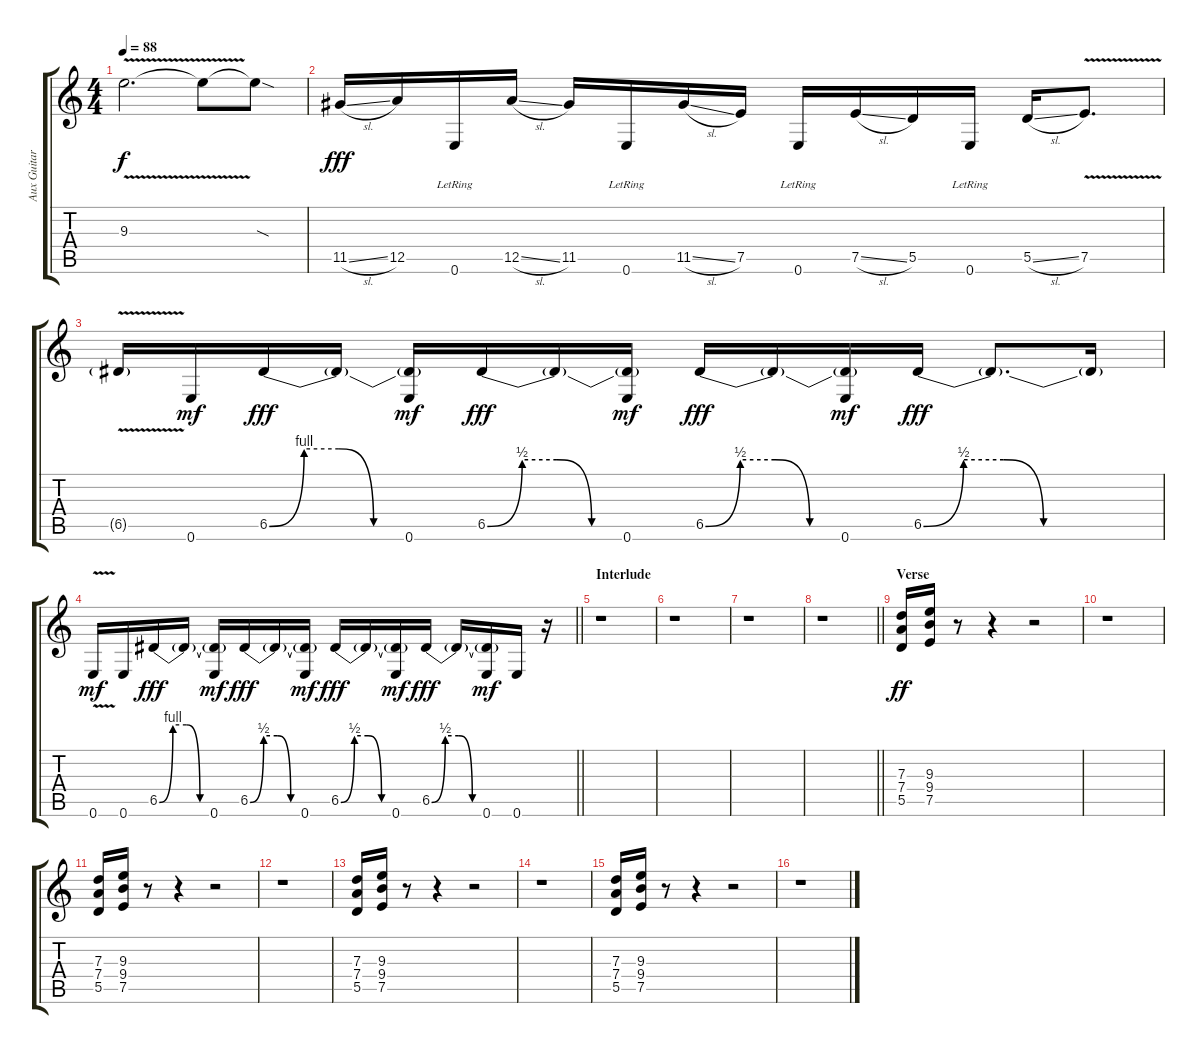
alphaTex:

\track ("Aux Guitar" "Aux Guitar") {instrument distortionguitar}
\staff {score tabs}
\tuning (E4 B3 G3 D3 A2 E2) {hide}
\ts (4 4)
\tempo 88
\clef g2
\ks c
9.3{v t}.2{d dy f} 9.3{t}.8 9.3{sod t}.8 |
11.5{sl}.16{dy fff balance 8} 12.5.16 0.6{lr}.16 12.5{sl}.16 11.5.16 0.6{lr}.16 11.5{sl}.16 7.5.16 0.6{lr}.16 7.5{sl}.16 5.5.16 0.6{lr}.16 5.5{sl}.16 7.5{v}.8{d} |
6.5{v g}.16 0.6.16{dy mf} 6.5{be (custom 0 0 10 4 20 4 30 0 60 0)}.16{dy fff} 6.5{t}.16 (6.5{t} 0.6).16{dy mf} 6.5{be (custom 0 0 10 2 20 2 30 0 60 0)}.16{dy fff} 6.5{t}.16 (6.5{t} 0.6).16{dy mf} 6.5{be (custom 0 0 10 2 20 2 30 0 60 0)}.16{dy fff} 6.5{t}.16 (6.5{t} 0.6).16{dy mf} 6.5{be (custom 0 0 10 2 20 2 30 0 60 0)}.16{dy fff} 6.5{t}.8{d} 6.5{t}.16 |
\barLineRight lightlight
0.6{v}.16{dy mf} 0.6.16 6.5{be (custom 0 0 10 4 20 4 30 0 60 0)}.16{dy fff} 6.5{t}.16 (6.5{t} 0.6).16{dy mf} 6.5{be (custom 0 0 10 2 20 2 30 0 60 0)}.16{dy fff} 6.5{t}.16 (6.5{t} 0.6).16{dy mf} 6.5{be (custom 0 0 10 2 20 2 30 0 60 0)}.16{dy fff} 6.5{t}.16 (6.5{t} 0.6).16{dy mf} 6.5{be (custom 0 0 10 2 20 2 30 0 60 0)}.16{dy fff} 6.5{t}.16 (6.5{t} 0.6).16{dy mf} 0.6.16 r.16 |
\section ("" "Interlude")
r.1 |
r.1 |
r.1 |
\barLineRight lightlight
r.1 |
\section ("" "Verse")
(7.3 7.4 5.5).16{dy ff} (9.3 9.4 7.5).16 r.8 r.4 r.2 |
r.1 |
(7.3 7.4 5.5).16 (9.3 9.4 7.5).16 r.8 r.4 r.2 |
r.1 |
(7.3 7.4 5.5).16 (9.3 9.4 7.5).16 r.8 r.4 r.2 |
r.1 |
(7.3 7.4 5.5).16 (9.3 9.4 7.5).16 r.8 r.4 r.2 |
r.1
